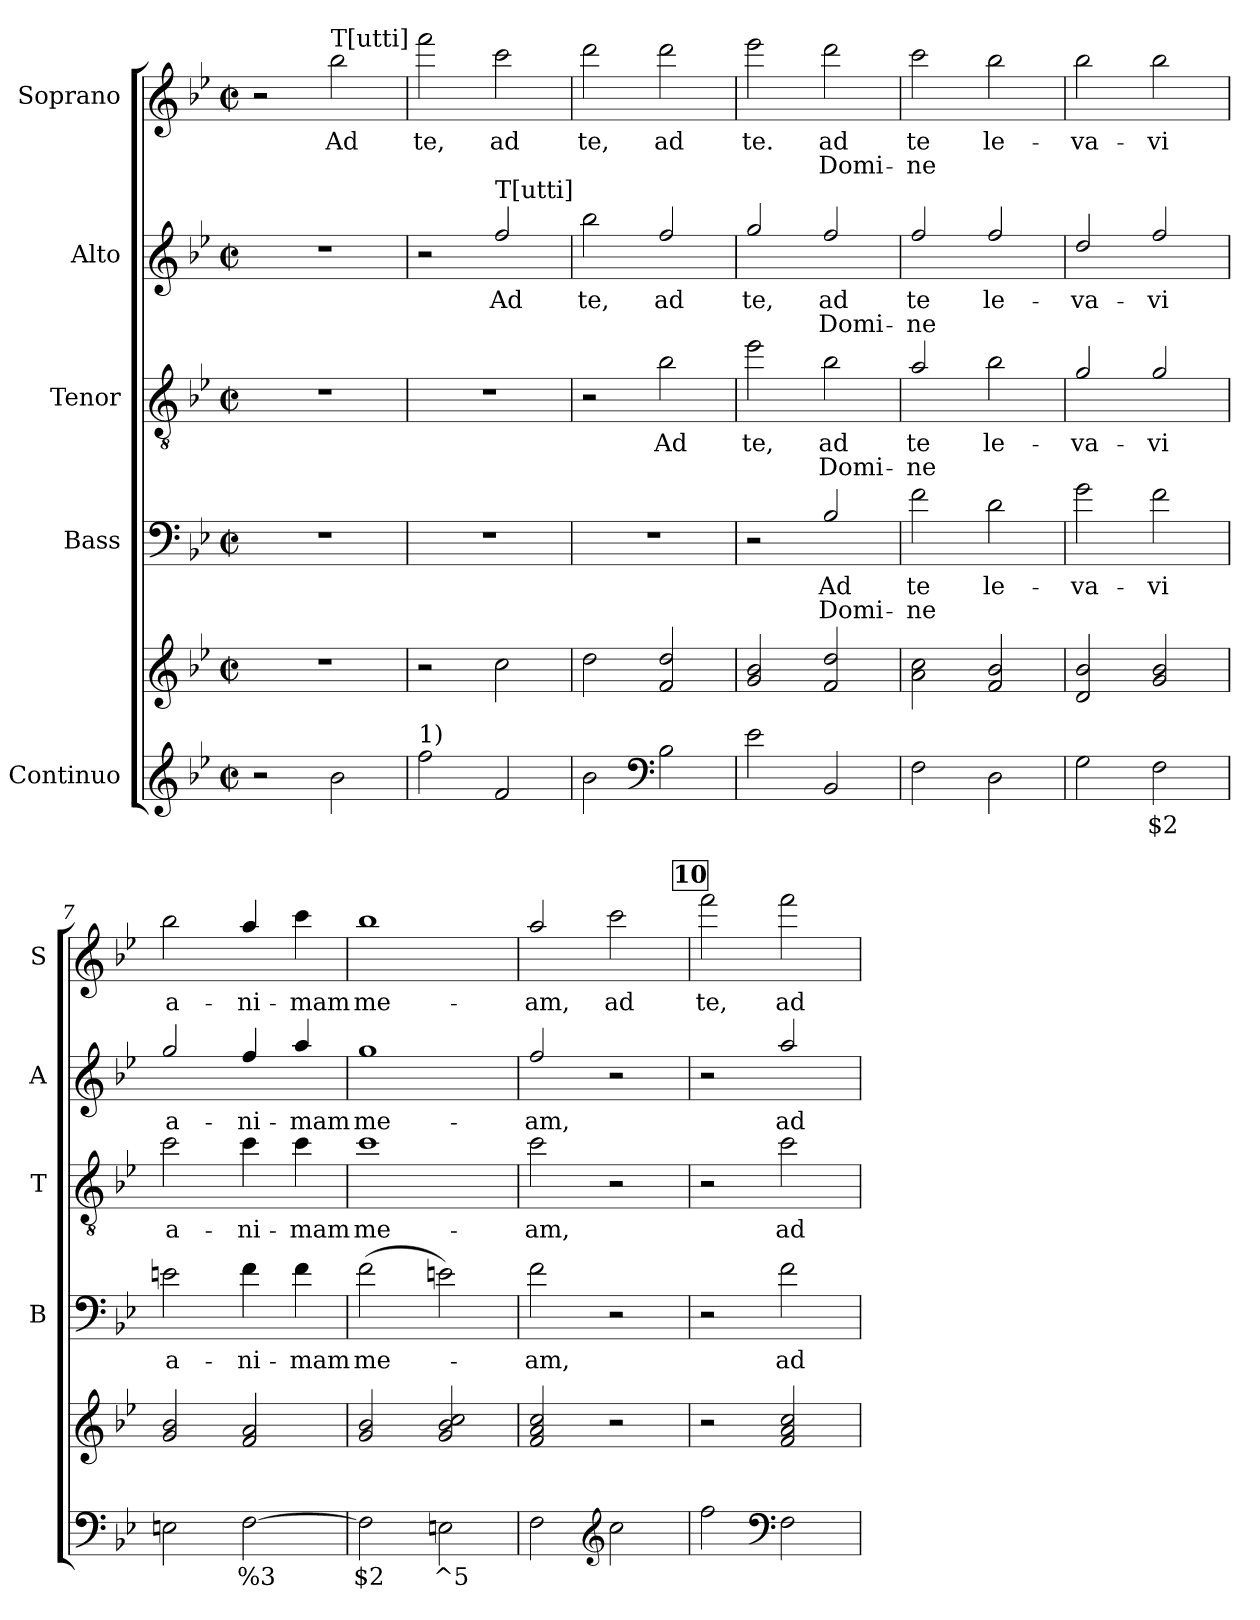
**kern	**text	**kern	**kern	**text	**text	**kern	**text	**text	**kern	**text	**text	**kern	**text	**text
*part5	*part5	*part5	*part4	*part4	*part4	*part3	*part3	*part3	*part2	*part2	*part2	*part1	*part1	*part1
*staff6	*staff6	*staff5	*staff4	*staff4	*staff4	*staff3	*staff3	*staff3	*staff2	*staff2	*staff2	*staff1	*staff1	*staff1
*I"Continuo	*	*	*I"Bass	*	*	*I"Tenor	*	*	*I"Alto	*	*	*I"Soprano	*	*
*	*	*	*I'B	*	*	*I'T	*	*	*I'A	*	*	*I'S	*	*
*clefG2	*	*clefG2	*clefF4	*	*	*clefGv2	*	*	*clefG2	*	*	*clefG2	*	*
*	*	*	*ITrd7c12	*	*	*ITrd7c12	*	*	*ITrd7c12	*	*	*ITrd7c12	*	*
*k[b-e-]	*	*k[b-e-]	*k[b-e-]	*	*	*k[b-e-]	*	*	*k[b-e-]	*	*	*k[b-e-]	*	*
*B-:	*	*B-:	*B-:	*	*	*B-:	*	*	*B-:	*	*	*B-:	*	*
*M2/2	*	*M2/2	*M2/2	*	*	*M2/2	*	*	*M2/2	*	*	*M2/2	*	*
*met(c|)	*	*met(c|)	*met(c|)	*	*	*met(c|)	*	*	*met(c|)	*	*	*met(c|)	*	*
=1	=1	=1	=1	=1	=1	=1	=1	=1	=1	=1	=1	=1	=1	=1
2r	.	1r	1r	.	.	1r	.	.	1r	.	.	2r	.	.
!	!	!	!	!	!	!	!	!	!	!	!	!LO:TX:a:t=T[utti]	!	!
!	!	!	!	!	!	!	!	!	!	!	!	!	!LO:LY:b	!
2b-\	.	.	.	.	.	.	.	.	.	.	.	2b-\	Ad	.
=2	=2	=2	=2	=2	=2	=2	=2	=2	=2	=2	=2	=2	=2	=2
!LO:TX:a:t=1)	!	!	!	!	!	!	!	!	!	!	!	!	!	!
!	!	!	!	!	!	!	!	!	!	!	!	!	!LO:LY:b	!
2ff\	.	2r	1r	.	.	1r	.	.	2r	.	.	2ff\	te,	.
!	!	!	!	!	!	!	!	!	!	!LO:LY:b	!	!	!	!
!	!	!	!	!	!	!	!	!	!LO:TX:a:t=T[utti]	!	!	!	!	!
!	!	!	!	!	!	!	!	!	!	!	!	!	!LO:LY:b	!
2f/	.	2cc!\	.	.	.	.	.	.	2f/	Ad	.	2cc\	ad	.
=3	=3	=3	=3	=3	=3	=3	=3	=3	=3	=3	=3	=3	=3	=3
!	!	!	!	!	!	!	!	!	!	!LO:LY:b	!	!	!	!
!	!	!	!	!	!	!	!	!	!	!	!	!	!LO:LY:b	!
2b-\	.	2dd!\	1r	.	.	2r	.	.	2b-\	te,	.	2dd\	te,	.
*clefF4	*	*	*	*	*	*	*	*	*	*	*	*	*	*
!	!	!	!	!	!	!	!LO:LY:b	!	!	!	!	!	!	!
!	!	!	!	!	!	!	!	!	!	!LO:LY:b	!	!	!	!
!	!	!	!	!	!	!	!	!	!	!	!	!	!LO:LY:b	!
2B-\	.	2f!/ 2dd!/	.	.	.	2B-\	Ad	.	2f/	ad	.	2dd\	ad	.
=4	=4	=4	=4	=4	=4	=4	=4	=4	=4	=4	=4	=4	=4	=4
!	!	!	!	!	!	!	!LO:LY:b	!	!	!	!	!	!	!
!	!	!	!	!	!	!	!	!	!	!LO:LY:b	!	!	!	!
!	!	!	!	!	!	!	!	!	!	!	!	!	!LO:LY:b	!
2e-\	.	2g!/ 2b-!/	2r	.	.	2e-\	te,	.	2g/	te,	.	2ee-\	te.	.
!	!	!	!	!LO:LY:b	!LO:LY:b	!	!	!	!	!	!	!	!	!
!	!	!	!	!	!	!	!LO:LY:b	!LO:LY:b	!	!	!	!	!	!
!	!	!	!	!	!	!	!	!	!	!LO:LY:b	!LO:LY:b	!	!	!
!	!	!	!	!	!	!	!	!	!	!	!	!	!LO:LY:b	!LO:LY:b
2BB-/	.	2f!/ 2dd!/	2BB-/	Ad	Domi-	2B-\	ad	Domi-	2f/	ad	Domi-	2dd\	ad	Domi-
=5	=5	=5	=5	=5	=5	=5	=5	=5	=5	=5	=5	=5	=5	=5
!	!	!	!	!LO:LY:b	!LO:LY:b	!	!	!	!	!	!	!	!	!
!	!	!	!	!	!	!	!LO:LY:b	!LO:LY:b	!	!	!	!	!	!
!	!	!	!	!	!	!	!	!	!	!LO:LY:b	!LO:LY:b	!	!	!
!	!	!	!	!	!	!	!	!	!	!	!	!	!LO:LY:b	!LO:LY:b
2F\	.	2a!\ 2cc!\	2F\	te	-ne	2A/	te	-ne	2f/	te	-ne	2cc\	te	-ne
!	!	!	!	!LO:LY:b	!	!	!	!	!	!	!	!	!	!
!	!	!	!	!	!	!	!LO:LY:b	!	!	!	!	!	!	!
!	!	!	!	!	!	!	!	!	!	!LO:LY:b	!	!	!	!
!	!	!	!	!	!	!	!	!	!	!	!	!	!LO:LY:b	!
2D\	.	2f!/ 2b-!/	2D\	le-	.	2B-\	le-	.	2f/	le-	.	2b-\	le-	.
=6	=6	=6	=6	=6	=6	=6	=6	=6	=6	=6	=6	=6	=6	=6
!	!	!	!	!LO:LY:b	!	!	!	!	!	!	!	!	!	!
!	!	!	!	!	!	!	!LO:LY:b	!	!	!	!	!	!	!
!	!	!	!	!	!	!	!	!	!	!LO:LY:b	!	!	!	!
!	!	!	!	!	!	!	!	!	!	!	!	!	!LO:LY:b	!
2G\	.	2d!/ 2b-!/	2G\	-va-	.	2G/	-va-	.	2d/	-va-	.	2b-\	-va-	.
!	!LO:LY:b	!	!	!	!	!	!	!	!	!	!	!	!	!
!	!	!	!	!LO:LY:b	!	!	!	!	!	!	!	!	!	!
!	!	!	!	!	!	!	!LO:LY:b	!	!	!	!	!	!	!
!	!	!	!	!	!	!	!	!	!	!LO:LY:b	!	!	!	!
!	!	!	!	!	!	!	!	!	!	!	!	!	!LO:LY:b	!
2F\	$2	2g!/ 2b-!/	2F\	-vi	.	2G/	-vi	.	2f/	-vi	.	2b-\	-vi	.
=7	=7	=7	=7	=7	=7	=7	=7	=7	=7	=7	=7	=7	=7	=7
!	!	!	!	!LO:LY:b	!	!	!	!	!	!	!	!	!	!
!	!	!	!	!	!	!	!LO:LY:b	!	!	!	!	!	!	!
!	!	!	!	!	!	!	!	!	!	!LO:LY:b	!	!	!	!
!	!	!	!	!	!	!	!	!	!	!	!	!	!LO:LY:b	!
2En\	.	2g!/ 2b-!/	2En\	a-	.	2c\	a-	.	2g/	a-	.	2b-\	a-	.
!	!LO:LY:b	!	!	!	!	!	!	!	!	!	!	!	!	!
!	!	!	!	!LO:LY:b	!	!	!	!	!	!	!	!	!	!
!	!	!	!	!	!	!	!LO:LY:b	!	!	!	!	!	!	!
!	!	!	!	!	!	!	!	!	!	!LO:LY:b	!	!	!	!
!	!	!	!	!	!	!	!	!	!	!	!	!	!LO:LY:b	!
[2F\	%3	2f!/ 2a!/	4F\	-ni-	.	4c\	-ni-	.	4f/	-ni-	.	4a/	-ni-	.
!	!	!	!	!LO:LY:b	!	!	!	!	!	!	!	!	!	!
!	!	!	!	!	!	!	!LO:LY:b	!	!	!	!	!	!	!
!	!	!	!	!	!	!	!	!	!	!LO:LY:b	!	!	!	!
!	!	!	!	!	!	!	!	!	!	!	!	!	!LO:LY:b	!
.	.	.	4F\	-mam	.	4c\	-mam	.	4a/	-mam	.	4cc\	-mam	.
=8	=8	=8	=8	=8	=8	=8	=8	=8	=8	=8	=8	=8	=8	=8
!	!LO:LY:b	!	!	!	!	!	!	!	!	!	!	!	!	!
!	!	!	!	!LO:LY:b	!	!	!	!	!	!	!	!	!	!
!	!	!	!	!	!	!	!LO:LY:b	!	!	!	!	!	!	!
!	!	!	!	!	!	!	!	!	!	!LO:LY:b	!	!	!	!
!	!	!	!	!	!	!	!	!	!	!	!	!	!LO:LY:b	!
2F\]	$2	2g!/ 2b-!/	(>2F\	me-	.	1c	me-	.	1g	me-	.	1b-	me-	.
!	!LO:LY:b	!	!	!	!	!	!	!	!	!	!	!	!	!
2En\	^5	2g!/ 2b-!/ 2cc!/	2En\)	.	.	.	.	.	.	.	.	.	.	.
=9	=9	=9	=9	=9	=9	=9	=9	=9	=9	=9	=9	=9	=9	=9
!	!	!	!	!LO:LY:b	!	!	!	!	!	!	!	!	!	!
!	!	!	!	!	!	!	!LO:LY:b	!	!	!	!	!	!	!
!	!	!	!	!	!	!	!	!	!	!LO:LY:b	!	!	!	!
!	!	!	!	!	!	!	!	!	!	!	!	!	!LO:LY:b	!
2F\	.	2f!/ 2a!/ 2cc!/	2F\	-am,	.	2c\	-am,	.	2f/	-am,	.	2a/	-am,	.
*clefG2	*	*	*	*	*	*	*	*	*	*	*	*	*	*
!	!	!	!	!	!	!	!	!	!	!	!	!	!LO:LY:b	!
2cc\	.	2r	2r	.	.	2r	.	.	2r	.	.	2cc\	ad	.
!!LO:LB:g=z
!!LO:REH:place=s1:a:B:fs=8.3:t=10
=10	=10	=10	=10	=10	=10	=10	=10	=10	=10	=10	=10	=10	=10	=10
!	!	!	!	!	!	!	!	!	!	!	!	!	!LO:LY:b	!
2ff\	.	2r	2r	.	.	2r	.	.	2r	.	.	2ff\	te,	.
*clefF4	*	*	*	*	*	*	*	*	*	*	*	*	*	*
!	!	!	!	!LO:LY:b	!	!	!	!	!	!	!	!	!	!
!	!	!	!	!	!	!	!LO:LY:b	!	!	!	!	!	!	!
!	!	!	!	!	!	!	!	!	!	!LO:LY:b	!	!	!	!
!	!	!	!	!	!	!	!	!	!	!	!	!	!LO:LY:b	!
2F\	.	2f!/ 2a!/ 2cc!/	2F\	ad	.	2c\	ad	.	2a/	ad	.	2ff\	ad	.
=	=	=	=	=	=	=	=	=	=	=	=	=	=	=
*-	*-	*-	*-	*-	*-	*-	*-	*-	*-	*-	*-	*-	*-	*-
